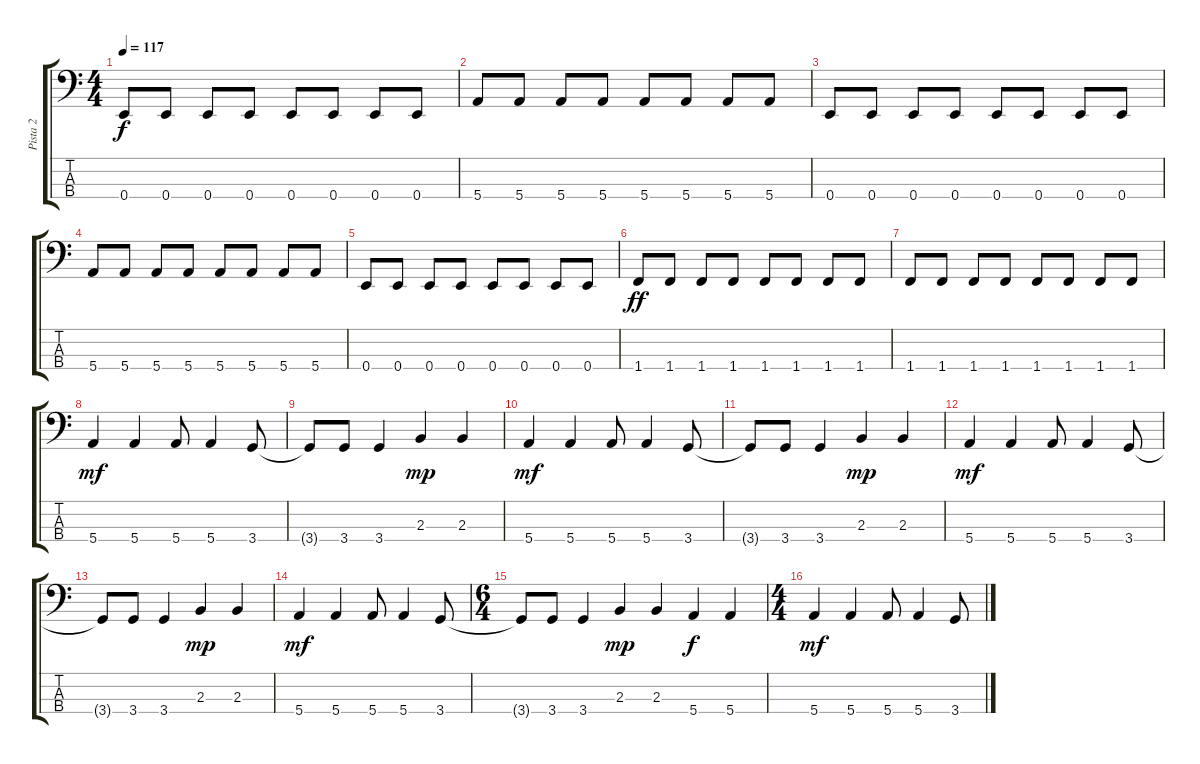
\track ("Pista 2" "Pista 2") {instrument electricbassfinger}
\staff {score tabs}
\tuning (G2 D2 A1 E1) {hide}
\ts (4 4)
\tempo 117
\clef f4
\ks c
0.4.8{dy f} 0.4.8 0.4.8 0.4.8 0.4.8 0.4.8 0.4.8 0.4.8 |
5.4.8 5.4.8 5.4.8 5.4.8 5.4.8 5.4.8 5.4.8 5.4.8 |
0.4.8 0.4.8 0.4.8 0.4.8 0.4.8 0.4.8 0.4.8 0.4.8 |
5.4.8 5.4.8 5.4.8 5.4.8 5.4.8 5.4.8 5.4.8 5.4.8 |
0.4.8 0.4.8 0.4.8 0.4.8 0.4.8 0.4.8 0.4.8 0.4.8 |
1.4.8{dy ff} 1.4.8 1.4.8 1.4.8 1.4.8 1.4.8 1.4.8 1.4.8 |
1.4.8 1.4.8 1.4.8 1.4.8 1.4.8 1.4.8 1.4.8 1.4.8 |
5.4.4{dy mf} 5.4.4 5.4.8 5.4.4 3.4.8 |
3.4{t}.8 3.4.8 3.4.4 2.3.4{dy mp} 2.3.4 |
5.4.4{dy mf} 5.4.4 5.4.8 5.4.4 3.4.8 |
3.4{t}.8 3.4.8 3.4.4 2.3.4{dy mp} 2.3.4 |
5.4.4{dy mf} 5.4.4 5.4.8 5.4.4 3.4.8 |
3.4{t}.8 3.4.8 3.4.4 2.3.4{dy mp} 2.3.4 |
5.4.4{dy mf} 5.4.4 5.4.8 5.4.4 3.4.8 |
\ts (6 4)
3.4{t}.8 3.4.8 3.4.4 2.3.4{dy mp} 2.3.4 5.4.4{dy f} 5.4.4 |
\ts (4 4)
5.4.4{dy mf} 5.4.4 5.4.8 5.4.4 3.4.8
